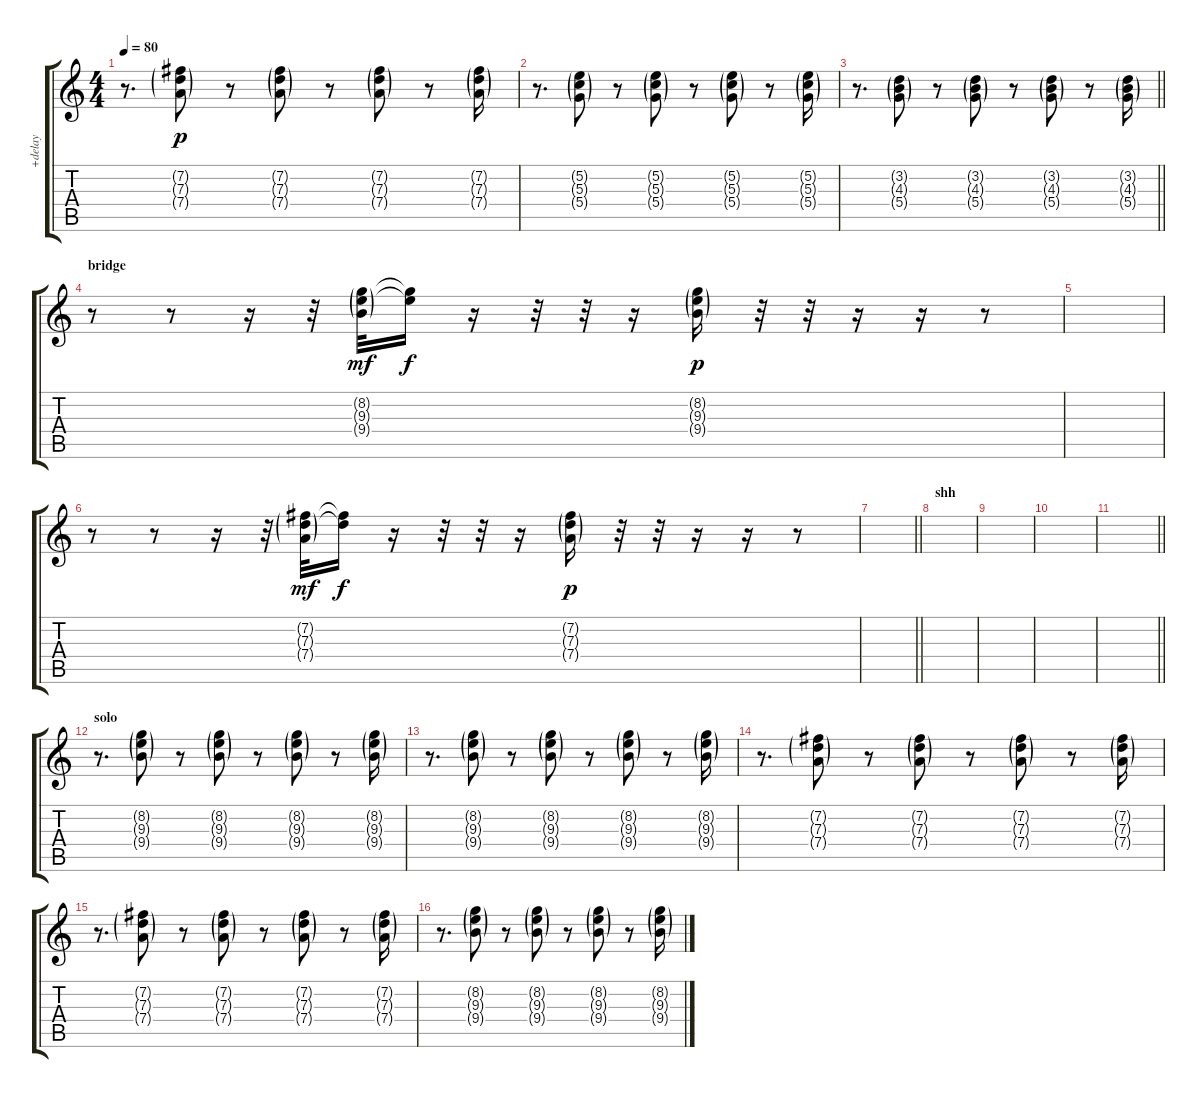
\track ("+delay" "+delay") {instrument acousticguitarsteel}
\staff {score tabs}
\tuning (E4 B3 G3 D3 A2 E2) {hide}
\ts (4 4)
\tempo 80
\clef g2
\ks c
r.8{d dy p} (7.2{g} 7.3{g} 7.4{g}).8 r.8 (7.2{g} 7.3{g} 7.4{g}).8 r.8 (7.2{g} 7.3{g} 7.4{g}).8 r.8 (7.2{g} 7.3{g} 7.4{g}).16 |
r.8{d} (5.2{g} 5.3{g} 5.4{g}).8 r.8 (5.2{g} 5.3{g} 5.4{g}).8 r.8 (5.2{g} 5.3{g} 5.4{g}).8 r.8 (5.2{g} 5.3{g} 5.4{g}).16 |
\barLineRight lightlight
r.8{d} (3.2{g} 4.3{g} 5.4{g}).8 r.8 (3.2{g} 4.3{g} 5.4{g}).8 r.8 (3.2{g} 4.3{g} 5.4{g}).8 r.8 (3.2{g} 4.3{g} 5.4{g}).16 |
\section ("" "bridge")
r.8 r.8 r.16 r.32 (8.2{g} 9.3{g} 9.4{g}).32{dy mf} (8.2{t} 9.3{t}).16{dy f} r.16 r.32 r.32 r.16 (8.2{g} 9.3{g} 9.4{g}).16{dy p} r.32 r.32 r.16 r.16 r.8 |
|
r.8 r.8 r.16 r.32 (7.2{g} 7.3{g} 7.4{g}).32{dy mf} (7.2{t} 7.3{t}).16{dy f} r.16 r.32 r.32 r.16 (7.2{g} 7.3{g} 7.4{g}).16{dy p} r.32 r.32 r.16 r.16 r.8 |
\barLineRight lightlight
|
\section ("" "shh")
|
|
|
\barLineRight lightlight
|
\section ("" "solo")
r.8{d volume 9} (8.2{g} 9.3{g} 9.4{g}).8 r.8 (8.2{g} 9.3{g} 9.4{g}).8 r.8 (8.2{g} 9.3{g} 9.4{g}).8 r.8 (8.2{g} 9.3{g} 9.4{g}).16 |
r.8{d} (8.2{g} 9.3{g} 9.4{g}).8 r.8 (8.2{g} 9.3{g} 9.4{g}).8 r.8 (8.2{g} 9.3{g} 9.4{g}).8 r.8 (8.2{g} 9.3{g} 9.4{g}).16 |
r.8{d} (7.2{g} 7.3{g} 7.4{g}).8 r.8 (7.2{g} 7.3{g} 7.4{g}).8 r.8 (7.2{g} 7.3{g} 7.4{g}).8 r.8 (7.2{g} 7.3{g} 7.4{g}).16 |
r.8{d} (7.2{g} 7.3{g} 7.4{g}).8 r.8 (7.2{g} 7.3{g} 7.4{g}).8 r.8 (7.2{g} 7.3{g} 7.4{g}).8 r.8 (7.2{g} 7.3{g} 7.4{g}).16 |
r.8{d} (8.2{g} 9.3{g} 9.4{g}).8 r.8 (8.2{g} 9.3{g} 9.4{g}).8 r.8 (8.2{g} 9.3{g} 9.4{g}).8 r.8 (8.2{g} 9.3{g} 9.4{g}).16
